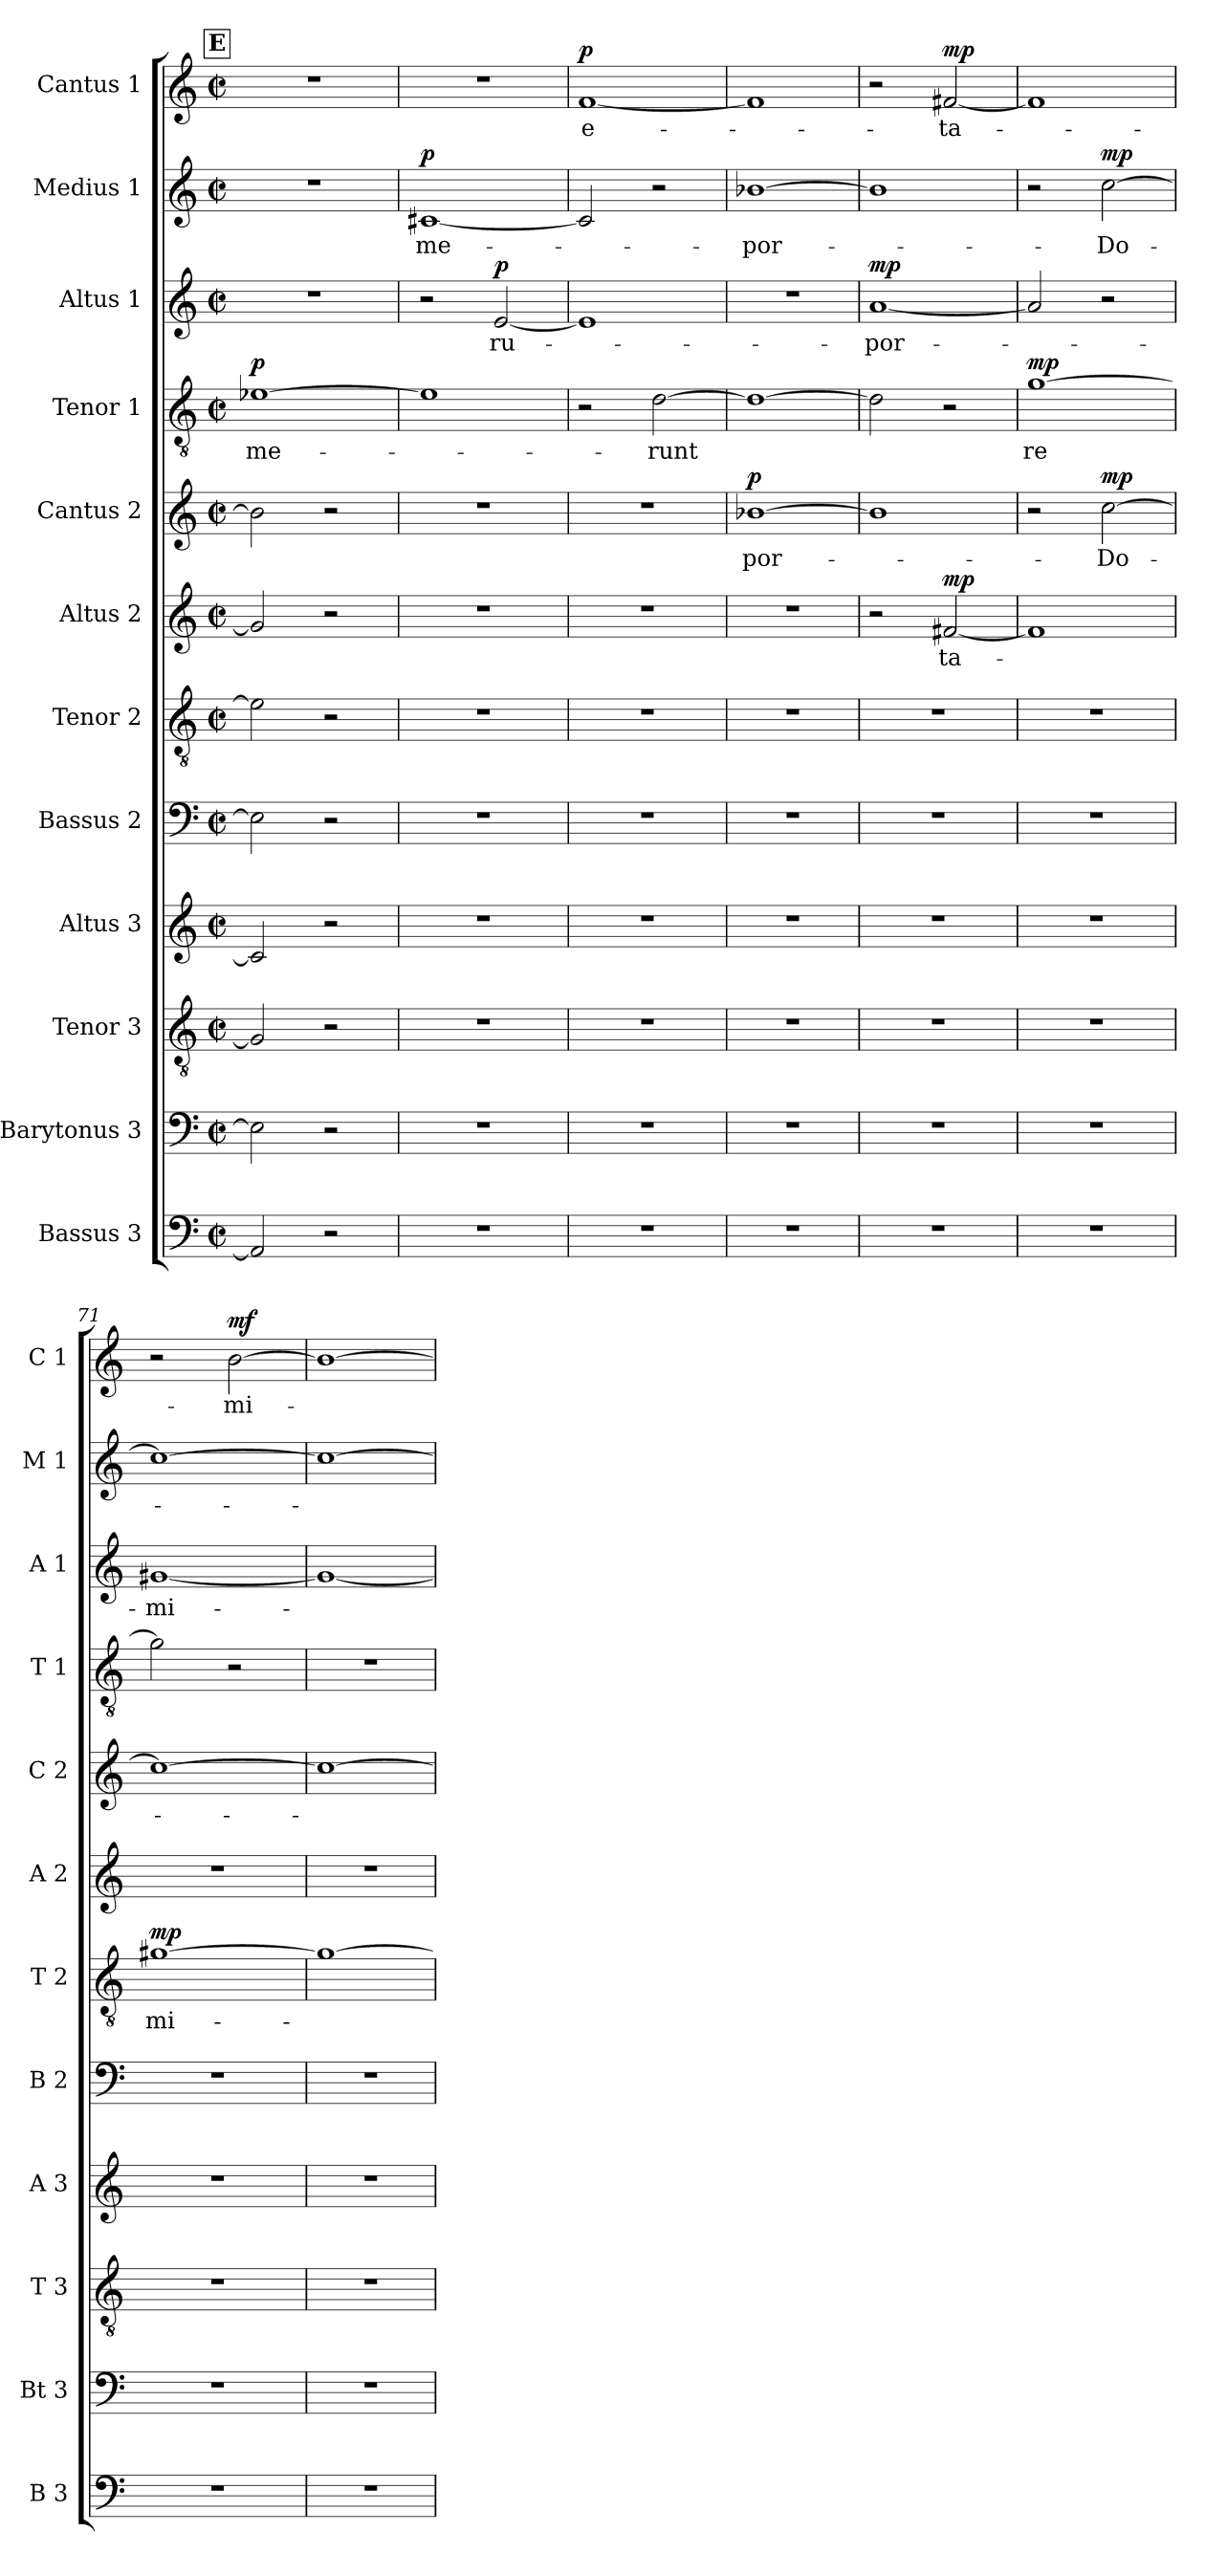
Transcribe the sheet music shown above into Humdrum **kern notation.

**kern	**text	**kern	**text	**kern	**text	**kern	**text	**kern	**text	**kern	**text	**dynam	**kern	**text	**dynam	**kern	**text	**dynam	**kern	**text	**dynam	**kern	**text	**dynam	**kern	**text	**dynam	**kern	**text	**dynam
*part12	*part12	*part11	*part11	*part10	*part10	*part9	*part9	*part8	*part8	*part7	*part7	*part7	*part6	*part6	*part6	*part5	*part5	*part5	*part4	*part4	*part4	*part3	*part3	*part3	*part2	*part2	*part2	*part1	*part1	*part1
*staff12	*staff12	*staff11	*staff11	*staff10	*staff10	*staff9	*staff9	*staff8	*staff8	*staff7	*staff7	*staff7	*staff6	*staff6	*staff6	*staff5	*staff5	*staff5	*staff4	*staff4	*staff4	*staff3	*staff3	*staff3	*staff2	*staff2	*staff2	*staff1	*staff1	*staff1
*I"Bassus 3	*	*I"Barytonus 3	*	*I"Tenor 3	*	*I"Altus 3	*	*I"Bassus 2	*	*I"Tenor 2	*	*	*I"Altus 2	*	*	*I"Cantus 2	*	*	*I"Tenor 1	*	*	*I"Altus 1	*	*	*I"Medius 1	*	*	*I"Cantus 1	*	*
*I'B 3	*	*I'Bt 3	*	*I'T 3	*	*I'A 3	*	*I'B 2	*	*I'T 2	*	*	*I'A 2	*	*	*I'C 2	*	*	*I'T 1	*	*	*I'A 1	*	*	*I'M 1	*	*	*I'C 1	*	*
*clefF4	*	*clefF4	*	*clefGv2	*	*clefG2	*	*clefF4	*	*clefGv2	*	*	*clefG2	*	*	*clefG2	*	*	*clefGv2	*	*	*clefG2	*	*	*clefG2	*	*	*clefG2	*	*
*k[]	*	*k[]	*	*k[]	*	*k[]	*	*k[]	*	*k[]	*	*	*k[]	*	*	*k[]	*	*	*k[]	*	*	*k[]	*	*	*k[]	*	*	*k[]	*	*
*C:	*	*C:	*	*C:	*	*C:	*	*C:	*	*C:	*	*	*C:	*	*	*C:	*	*	*C:	*	*	*C:	*	*	*C:	*	*	*C:	*	*
*M2/2	*	*M2/2	*	*M2/2	*	*M2/2	*	*M2/2	*	*M2/2	*	*	*M2/2	*	*	*M2/2	*	*	*M2/2	*	*	*M2/2	*	*	*M2/2	*	*	*M2/2	*	*
*met(c|)	*	*met(c|)	*	*met(c|)	*	*met(c|)	*	*met(c|)	*	*met(c|)	*	*	*met(c|)	*	*	*met(c|)	*	*	*met(c|)	*	*	*met(c|)	*	*	*met(c|)	*	*	*met(c|)	*	*
!!LO:REH:place=s1:a:B:fs=9.6:t=E
=65	=65	=65	=65	=65	=65	=65	=65	=65	=65	=65	=65	=65	=65	=65	=65	=65	=65	=65	=65	=65	=65	=65	=65	=65	=65	=65	=65	=65	=65	=65
!	!	!	!	!	!	!	!	!	!	!	!	!	!	!	!	!	!	!	!	!LO:LY:b	!LO:DY:a	!	!	!	!	!	!	!	!	!
2AA-/]	.	2E-\]	.	2G/]	.	2c/]	.	2E-\]	.	2e-\]	.	.	2g/]	.	.	2b-\]	.	.	[1e-X	me-	p	1r	.	.	1r	.	.	1r	.	.
2r	.	2r	.	2r	.	2r	.	2r	.	2r	.	.	2r	.	.	2r	.	.	.	.	.	.	.	.	.	.	.	.	.	.
!!LO:PB:g=z
=66	=66	=66	=66	=66	=66	=66	=66	=66	=66	=66	=66	=66	=66	=66	=66	=66	=66	=66	=66	=66	=66	=66	=66	=66	=66	=66	=66	=66	=66	=66
!	!	!	!	!	!	!	!	!	!	!	!	!	!	!	!	!	!	!	!	!	!	!	!	!	!	!LO:LY:b	!LO:DY:a	!	!	!
1r	.	1r	.	1r	.	1r	.	1r	.	1r	.	.	1r	.	.	1r	.	.	1e-]	.	.	2r	.	.	[1c#X	me-	p	1r	.	.
!	!	!	!	!	!	!	!	!	!	!	!	!	!	!	!	!	!	!	!	!	!	!	!LO:LY:b	!LO:DY:a	!	!	!	!	!	!
.	.	.	.	.	.	.	.	.	.	.	.	.	.	.	.	.	.	.	.	.	.	[2e/	ru-	p	.	.	.	.	.	.
=67	=67	=67	=67	=67	=67	=67	=67	=67	=67	=67	=67	=67	=67	=67	=67	=67	=67	=67	=67	=67	=67	=67	=67	=67	=67	=67	=67	=67	=67	=67
!	!	!	!	!	!	!	!	!	!	!	!	!	!	!	!	!	!	!	!	!	!	!	!	!	!	!	!	!	!LO:LY:b	!LO:DY:a
1r	.	1r	.	1r	.	1r	.	1r	.	1r	.	.	1r	.	.	1r	.	.	2r	.	.	1e]	.	.	2c#/]	.	.	[1f	e-	p
!	!	!	!	!	!	!	!	!	!	!	!	!	!	!	!	!	!	!	!	!LO:LY:b	!	!	!	!	!	!	!	!	!	!
.	.	.	.	.	.	.	.	.	.	.	.	.	.	.	.	.	.	.	[2d\	-runt	.	.	.	.	2r	.	.	.	.	.
=68	=68	=68	=68	=68	=68	=68	=68	=68	=68	=68	=68	=68	=68	=68	=68	=68	=68	=68	=68	=68	=68	=68	=68	=68	=68	=68	=68	=68	=68	=68
!	!	!	!	!	!	!	!	!	!	!	!	!	!	!	!	!	!LO:LY:b	!LO:DY:a	!	!	!	!	!	!	!	!LO:LY:b	!	!	!	!
1r	.	1r	.	1r	.	1r	.	1r	.	1r	.	.	1r	.	.	[1b-X	por-	p	1d_	.	.	1r	.	.	[1b-X	-por-	.	1f]	.	.
=69	=69	=69	=69	=69	=69	=69	=69	=69	=69	=69	=69	=69	=69	=69	=69	=69	=69	=69	=69	=69	=69	=69	=69	=69	=69	=69	=69	=69	=69	=69
!	!	!	!	!	!	!	!	!	!	!	!	!	!	!	!	!	!	!	!	!	!	!	!LO:LY:b	!LO:DY:a	!	!	!	!	!	!
1r	.	1r	.	1r	.	1r	.	1r	.	1r	.	.	2r	.	.	1b-]	.	.	2d\]	.	.	[1a	-por-	mp	1b-]	.	.	2r	.	.
!	!	!	!	!	!	!	!	!	!	!	!	!	!	!LO:LY:b	!LO:DY:a	!	!	!	!	!	!	!	!	!	!	!	!	!	!LO:LY:b	!LO:DY:a
.	.	.	.	.	.	.	.	.	.	.	.	.	[2f#X/	ta-	mp	.	.	.	2r	.	.	.	.	.	.	.	.	[2f#X/	-ta-	mp
=70	=70	=70	=70	=70	=70	=70	=70	=70	=70	=70	=70	=70	=70	=70	=70	=70	=70	=70	=70	=70	=70	=70	=70	=70	=70	=70	=70	=70	=70	=70
!	!	!	!	!	!	!	!	!	!	!	!	!	!	!	!	!	!	!	!	!LO:LY:b	!LO:DY:a	!	!	!	!	!	!	!	!	!
1r	.	1r	.	1r	.	1r	.	1r	.	1r	.	.	1f#]	.	.	2r	.	.	[1g	re	mp	2a/]	.	.	2r	.	.	1f#]	.	.
!	!	!	!	!	!	!	!	!	!	!	!	!	!	!	!	!	!LO:LY:b	!LO:DY:a	!	!	!	!	!	!	!	!LO:LY:b	!LO:DY:a	!	!	!
.	.	.	.	.	.	.	.	.	.	.	.	.	.	.	.	[2cc\	-Do-	mp	.	.	.	2r	.	.	[2cc\	-Do-	mp	.	.	.
=71	=71	=71	=71	=71	=71	=71	=71	=71	=71	=71	=71	=71	=71	=71	=71	=71	=71	=71	=71	=71	=71	=71	=71	=71	=71	=71	=71	=71	=71	=71
!	!	!	!	!	!	!	!	!	!	!	!LO:LY:b	!LO:DY:a	!	!	!	!	!	!	!	!	!	!	!LO:LY:b	!	!	!	!	!	!	!
1r	.	1r	.	1r	.	1r	.	1r	.	[1g#X	mi-	mp	1r	.	.	1cc_	.	.	2g\]	.	.	[1g#X	-mi-	.	1cc_	.	.	2r	.	.
!	!	!	!	!	!	!	!	!	!	!	!	!	!	!	!	!	!	!	!	!	!	!	!	!	!	!	!	!	!LO:LY:b	!LO:DY:a
.	.	.	.	.	.	.	.	.	.	.	.	.	.	.	.	.	.	.	2r	.	.	.	.	.	.	.	.	[2b\	-mi-	mf
=72	=72	=72	=72	=72	=72	=72	=72	=72	=72	=72	=72	=72	=72	=72	=72	=72	=72	=72	=72	=72	=72	=72	=72	=72	=72	=72	=72	=72	=72	=72
1r	.	1r	.	1r	.	1r	.	1r	.	1g#_	.	.	1r	.	.	1cc_	.	.	1r	.	.	1g#_	.	.	1cc_	.	.	1b_	.	.
=	=	=	=	=	=	=	=	=	=	=	=	=	=	=	=	=	=	=	=	=	=	=	=	=	=	=	=	=	=	=
*-	*-	*-	*-	*-	*-	*-	*-	*-	*-	*-	*-	*-	*-	*-	*-	*-	*-	*-	*-	*-	*-	*-	*-	*-	*-	*-	*-	*-	*-	*-
